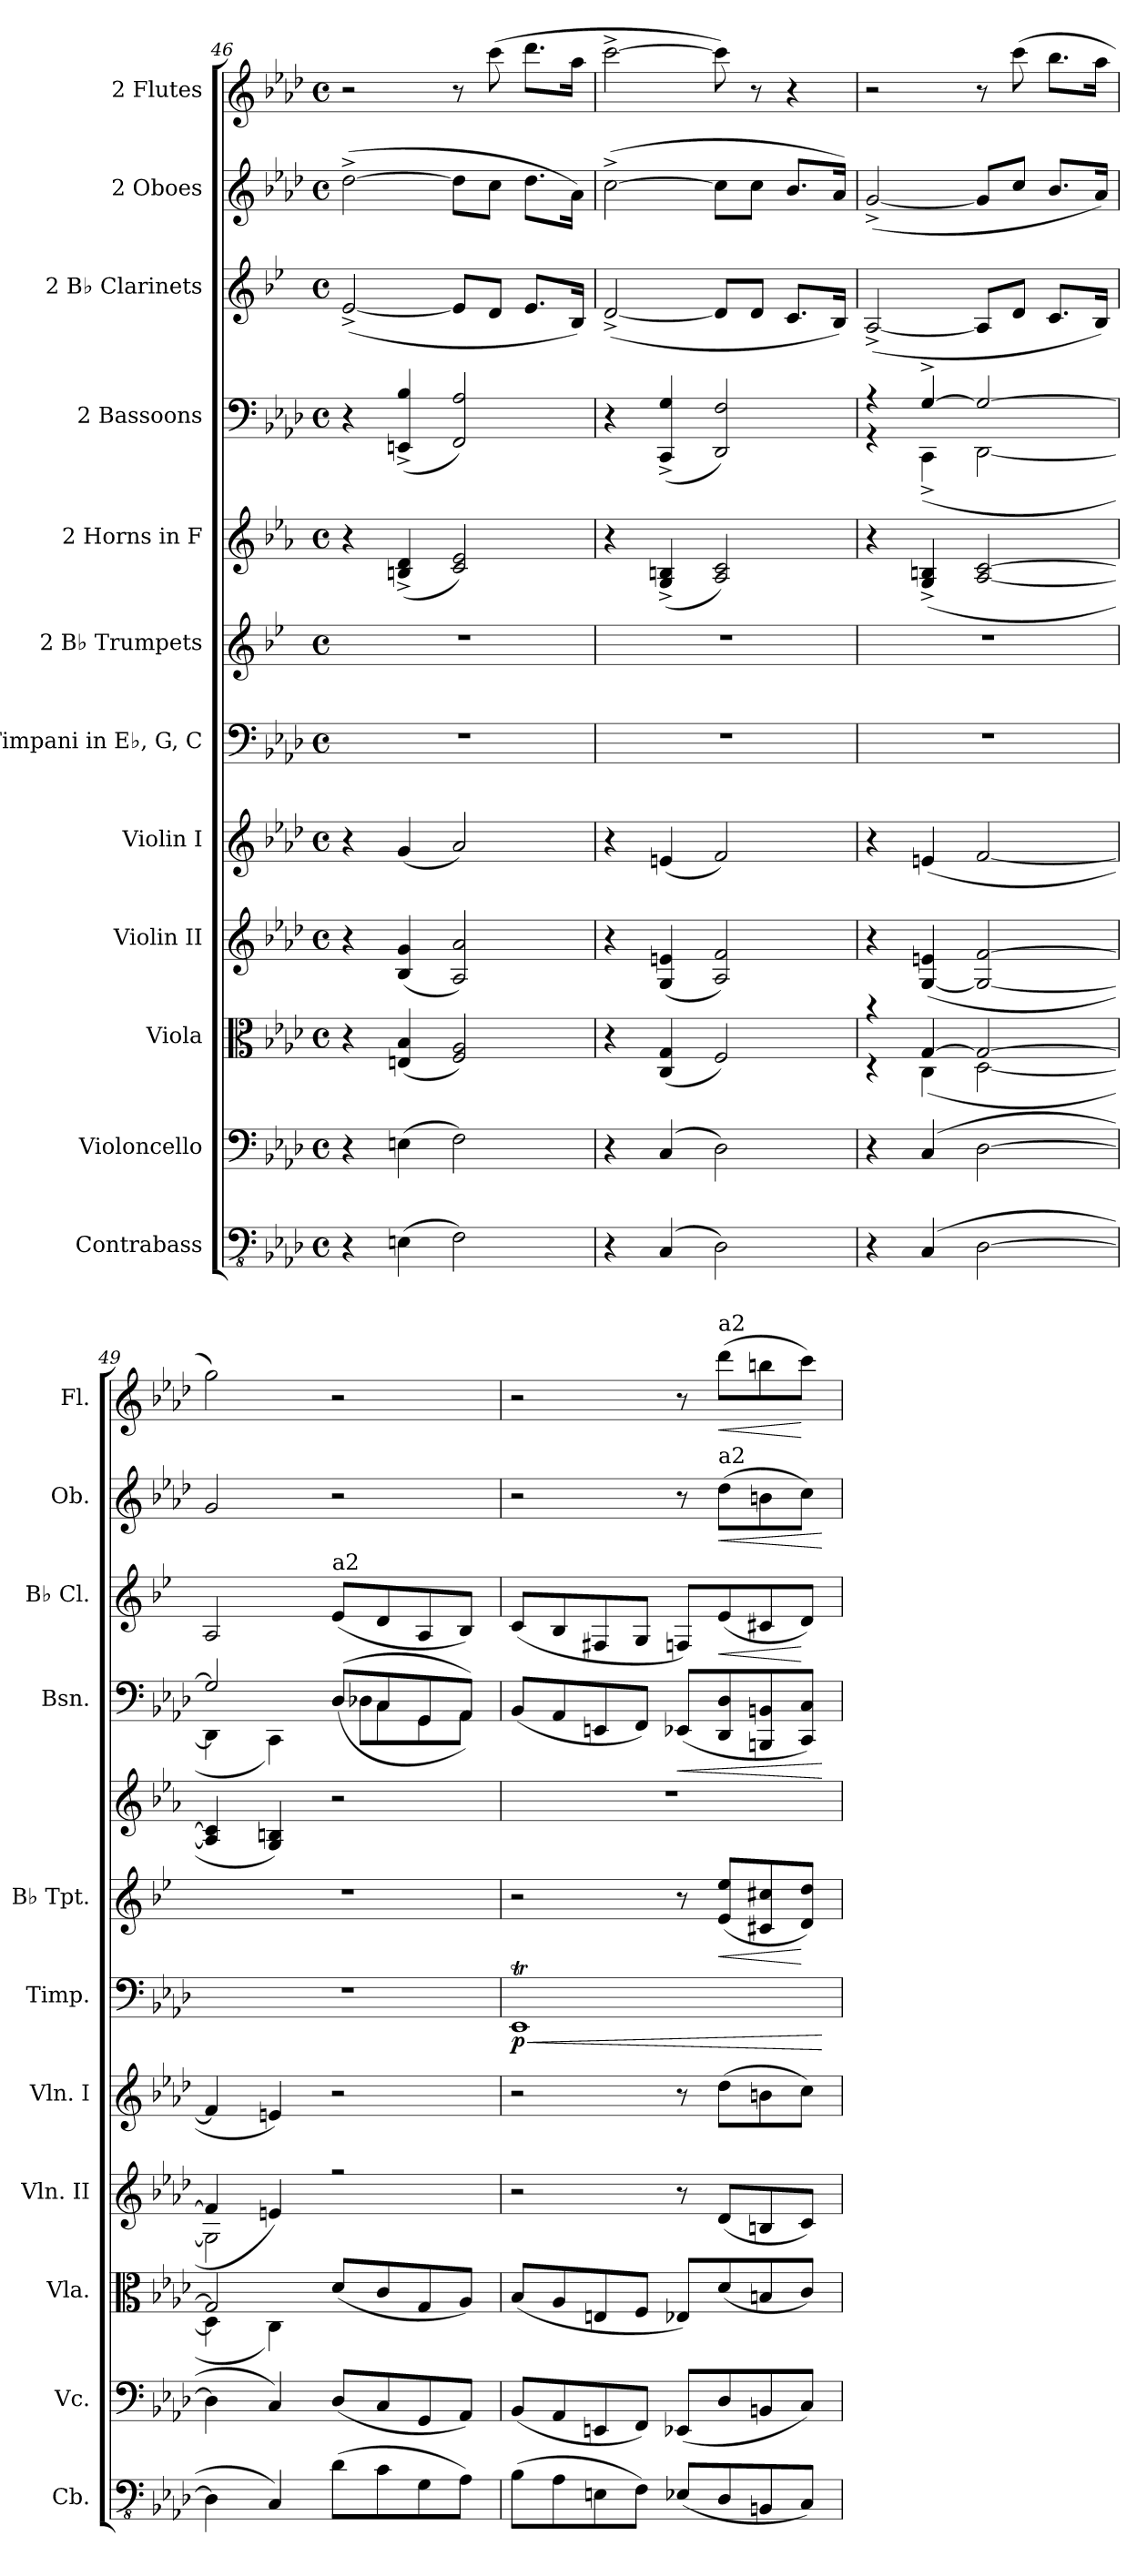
**kern	**kern	**kern	**kern	**kern	**kern	**dynam	**kern	**dynam	**kern	**kern	**dynam	**kern	**dynam	**kern	**dynam	**kern	**dynam
*part12	*part11	*part10	*part9	*part8	*part7	*part7	*part6	*part6	*part5	*part4	*part4	*part3	*part3	*part2	*part2	*part1	*part1
*staff12	*staff11	*staff10	*staff9	*staff8	*staff7	*staff7	*staff6	*staff6	*staff5	*staff4	*staff4	*staff3	*staff3	*staff2	*staff2	*staff1	*staff1
*I"Contrabass	*I"Violoncello	*I"Viola	*I"Violin II	*I"Violin I	*I"Timpani in E♭, G, C	*	*I"2 B♭ Trumpets	*	*I"2 Horns in F	*I"2 Bassoons	*	*I"2 B♭ Clarinets	*	*I"2 Oboes	*	*I"2 Flutes	*
*I'Cb.	*I'Vc.	*I'Vla.	*I'Vln. II	*I'Vln. I	*I'Timp.	*	*I'B♭ Tpt.	*	*	*I'Bsn.	*	*I'B♭ Cl.	*	*I'Ob.	*	*I'Fl.	*
!!LO:PB:g=z
*clefFv4	*clefF4	*clefC3	*clefG2	*clefG2	*clefF4	*	*clefG2	*	*clefG2	*clefF4	*	*clefG2	*	*clefG2	*	*clefG2	*
*	*	*	*	*	*	*	*ITrd1c2	*	*ITrd4c7	*	*	*ITrd1c2	*	*	*	*	*
*k[b-e-a-d-]	*k[b-e-a-d-]	*k[b-e-a-d-]	*k[b-e-a-d-]	*k[b-e-a-d-]	*k[b-e-a-d-]	*	*k[b-e-a-d-]	*	*k[b-e-a-d-]	*k[b-e-a-d-]	*	*k[b-e-a-d-]	*	*k[b-e-a-d-]	*	*k[b-e-a-d-]	*
*M4/4	*M4/4	*M4/4	*M4/4	*M4/4	*M4/4	*	*M4/4	*	*M4/4	*M4/4	*	*M4/4	*	*M4/4	*	*M4/4	*
*met(c)	*met(c)	*met(c)	*met(c)	*met(c)	*met(c)	*	*met(c)	*	*met(c)	*met(c)	*	*met(c)	*	*met(c)	*	*met(c)	*
=46	=46	=46	=46	=46	=46	=46	=46	=46	=46	=46	=46	=46	=46	=46	=46	=46	=46
4r	4r	4r	4r	4r	1r	.	1r	.	4r	4r	.	([2d-^/	.	(>[2dd-^\	.	2r	.
(>4EEn\	(>4En\	(4En/ 4B-/	(4B-/ 4g/	(4g/	.	.	.	.	(4En/^ 4G/^	(4EEn/^ 4B-/^	.	.	.	.	.	.	.
2FF\)	2F\)	2F/ 2A-/)	2A-/ 2a-/)	2a-/)	.	.	.	.	2F/ 2A-/)	2FF/ 2A-/)	.	8d-/L]	.	8dd-\L]	.	8r	.
.	.	.	.	.	.	.	.	.	.	.	.	8c/J	.	8cc\J	.	(>8ccc\	.
.	.	.	.	.	.	.	.	.	.	.	.	8.d-/L	.	8.dd-\L	.	8.ddd-\L	.
.	.	.	.	.	.	.	.	.	.	.	.	16A-/Jk)	.	16a-\Jk)	.	16aa-\Jk	.
=47	=47	=47	=47	=47	=47	=47	=47	=47	=47	=47	=47	=47	=47	=47	=47	=47	=47
4r	4r	4r	4r	4r	1r	.	1r	.	4r	4r	.	([2c^/	.	(>[2cc^\	.	[2ccc^\	.
(>4CC/	(>4C/	(4C/ 4G/	(4G/ 4en/	(4en/	.	.	.	.	(4C/^ 4En/^	(4CC/^ 4G/^	.	.	.	.	.	.	.
2DD-\)	2D-\)	2F/)	2A-/ 2f/)	2f/)	.	.	.	.	2D-/ 2F/)	2DD-/ 2F/)	.	8c/L]	.	8cc\L]	.	8ccc\])	.
.	.	.	.	.	.	.	.	.	.	.	.	8c/J	.	8cc\J	.	8r	.
.	.	.	.	.	.	.	.	.	.	.	.	8.B-/L	.	8.b-/L	.	4r	.
.	.	.	.	.	.	.	.	.	.	.	.	16A-/Jk)	.	16a-/Jk)	.	.	.
=48	=48	=48	=48	=48	=48	=48	=48	=48	=48	=48	=48	=48	=48	=48	=48	=48	=48
*	*	*^	*	*	*	*	*	*	*	*^	*	*	*	*	*	*	*
4r	4r	4rb	4rD	4r	4r	1r	.	1r	.	4r	4rGG	4rA	.	([2G^/	.	([2g^/	.	2r	.
(>4CC/	(>4C/	[4G/	(4C\	(>[4G/ 4en/	(4en/	.	.	.	.	(4C/^ 4En/^	[4G^/	(4CC^\	.	.	.	.	.	.	.
[2DD-\	[2D-\	2G/_	[2D-\	2G/_ [2f/	[2f/	.	.	.	.	[2D-/ [2F/	2G/_	[2DD-\	.	8G/L]	.	8g/L]	.	8r	.
.	.	.	.	.	.	.	.	.	.	.	.	.	.	8c/J	.	8cc/J	.	(>8ccc\	.
.	.	.	.	.	.	.	.	.	.	.	.	.	.	8.B-/L	.	8.b-/L	.	8.bb-\L	.
.	.	.	.	.	.	.	.	.	.	.	.	.	.	16A-/Jk)	.	16a-/Jk)	.	16aa-\Jk	.
=49	=49	=49	=49	=49	=49	=49	=49	=49	=49	=49	=49	=49	=49	=49	=49	=49	=49	=49	=49
*	*	*	*	*^	*	*	*	*	*	*	*	*	*	*	*	*	*	*	*
4DD-\]	4D-\]	2G/]	4D-\]	4f/]	2G\]	4f/]	1r	.	1r	.	4D-/] 4F/]	2G/]	4DD-\]	.	2G/	.	2g/	.	2gg\)	.
4CC/)	4C/)	.	4C\)	4en/)	.	4en/)	.	.	.	.	4C/ 4En/)	.	4CC\)	.	.	.	.	.	.	.
!	!	!	!	!	!	!	!	!	!	!	!	!	!	!	!LO:TX:a:t=a2	!	!	!	!	!
(>8D-\L	(8D-/L	(>8d-/L	2ryy	2ryy	2rff	2r	.	.	.	.	2r	(>(8D-/L	8D-X\L	.	(8d-/L	.	2r	.	2r	.
8C\	8C/	8c/	.	.	.	.	.	.	.	.	.	8C/	8C\	.	8c/	.	.	.	.	.
8GG\	8GG/	8G/	.	.	.	.	.	.	.	.	.	8GG/	8GG\	.	8G/	.	.	.	.	.
8AA-\J)	8AA-/J)	8A-/J)	.	.	.	.	.	.	.	.	.	8AA-/J))	8AA-\J	.	8A-/J)	.	.	.	.	.
*	*	*v	*v	*	*	*	*	*	*	*	*	*	*	*	*	*	*	*	*	*
*	*	*	*v	*v	*	*	*	*	*	*	*	*	*	*	*	*	*	*	*
!!LO:PB:g=z
=50	=50	=50	=50	=50	=50	=50	=50	=50	=50	=50	=50	=50	=50	=50	=50	=50	=50	=50
!	!	!	!	!	!	!LO:HP:b	!	!	!	!	!	!	!	!	!	!	!	!
!	!	!	!	!	!	!LO:DY:n=1:b	!	!	!	!	!	!	!	!	!	!	!	!
*	*	*	*	*	*	*	*	*	*	*v	*v	*	*	*	*	*	*	*
(>8BB-\L	(8BB-/L	(8B-/L	2r	2r	1EE-T	< p	2r	.	1r	(8BB-/L	.	(8B-/L	.	2r	.	2r	.
8AA-\	8AA-/	8A-/	.	.	.	.	.	.	.	8AA-/	.	8A-/	.	.	.	.	.
8EEn\	8EEn/	8En/	.	.	.	.	.	.	.	8EEn/	.	8En/	.	.	.	.	.
8FF\J)	8FF/J)	8F/J	.	.	.	.	.	.	.	8FF/J)	.	8F/J	.	.	.	.	.
!	!	!	!	!	!	!	!	!	!	!	!LO:HP:b	!	!	!	!	!	!
(8EE-X/L	(8EE-X/L	8E-X/L)	8r	8r	.	.	8r	.	.	(8EE-X/L	<	8E-X/L)	.	8r	.	8r	.
!	!	!	!	!	!	!	!	!	!	!	!	!	!	!	!	!LO:TX:a:t=a2	!
!	!	!	!	!	!	!	!	!	!	!	!	!	!	!LO:TX:a:t=a2	!	!	!
!	!	!	!	!	!	!	!	!LO:HP:b	!	!	!	!	!LO:HP:b	!	!LO:HP:b	!	!LO:HP:b
8DD-/	8D-/	(8d-/	(8d-/L	(>8dd-\L	.	.	(8d-/ 8dd-/L	<	.	8DD-/ 8D-/	.	(8d-/	<	(>8dd-\L	<	(>8ddd-\L	<
8BBBn/	8BBn/	8Bn/	8Bn/	8bn\	.	.	8Bn/ 8bn/	.	.	8BBBn/ 8BBn/	.	8Bn/	.	8bn\	.	8bbn\	.
8CC/J)	8C/J)	8c/J)	8c/J)	8cc\J)	.	.	8c/ 8cc/J)	[	.	8CC/ 8C/J)	.	8c/J)	[	8cc\J)	.	8ccc\J)	[
.	.	.	.	.	.	[	.	.	.	.	[	.	.	.	[	.	.
=	=	=	=	=	=	=	=	=	=	=	=	=	=	=	=	=	=
*-	*-	*-	*-	*-	*-	*-	*-	*-	*-	*-	*-	*-	*-	*-	*-	*-	*-
